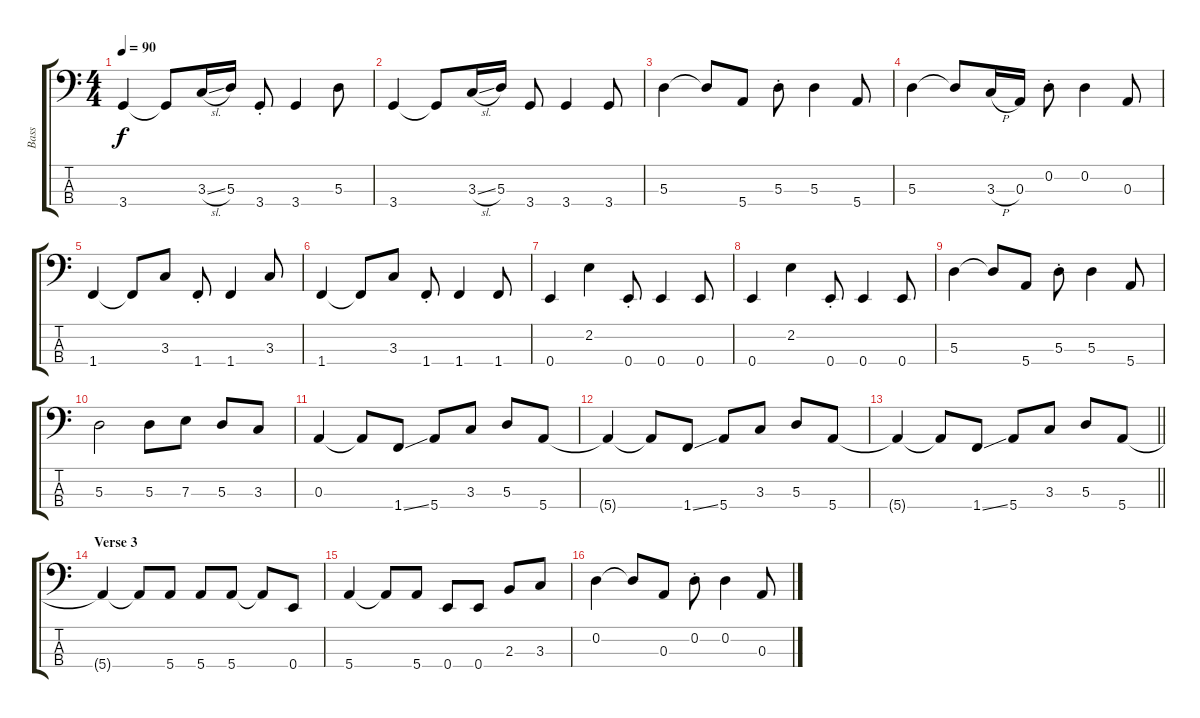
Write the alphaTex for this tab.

\track ("Bass" "Bass") {instrument fretlessbass}
\staff {score tabs}
\tuning (G2 D2 A1 E1) {hide}
\ts (4 4)
\tempo 90
\clef f4
\ks aminor
3.4.4{dy f} 3.4{t}.8 3.3{sl}.16 5.3.16 3.4{st}.8 3.4.4 5.3.8 |
3.4.4 3.4{t}.8 3.3{sl}.16 5.3.16 3.4.8 3.4.4 3.4.8 |
5.3.4 5.3{t}.8 5.4.8 5.3{st}.8 5.3.4 5.4.8 |
5.3.4 5.3{t}.8 3.3{h}.16 0.3.16 0.2{st}.8 0.2.4 0.3.8 |
1.4.4 1.4{t}.8 3.3.8 1.4{st}.8 1.4.4 3.3.8 |
1.4.4 1.4{t}.8 3.3.8 1.4{st}.8 1.4.4 1.4.8 |
0.4.4 2.2.4 0.4{st}.8 0.4.4 0.4.8 |
0.4.4 2.2.4 0.4{st}.8 0.4.4 0.4.8 |
5.3.4 5.3{t}.8 5.4.8 5.3{st}.8 5.3.4 5.4.8 |
5.3.2 5.3.8 7.3.8 5.3.8 3.3.8 |
0.3.4 0.3{t}.8 1.4{ss}.8 5.4.8 3.3.8 5.3.8 5.4.8 |
5.4{t}.4 5.4{t}.8 1.4{ss}.8 5.4.8 3.3.8 5.3.8 5.4.8 |
\barLineRight lightlight
5.4{t}.4 5.4{t}.8 1.4{ss}.8 5.4.8 3.3.8 5.3.8 5.4.8 |
\section ("" "Verse 3")
5.4{t}.4 5.4{t}.8 5.4.8 5.4.8 5.4.8 5.4{t}.8 0.4.8 |
5.4.4 5.4{t}.8 5.4.8 0.4.8 0.4.8 2.3.8 3.3.8 |
0.2.4 0.2{t}.8 0.3.8 0.2{st}.8 0.2.4 0.3.8
